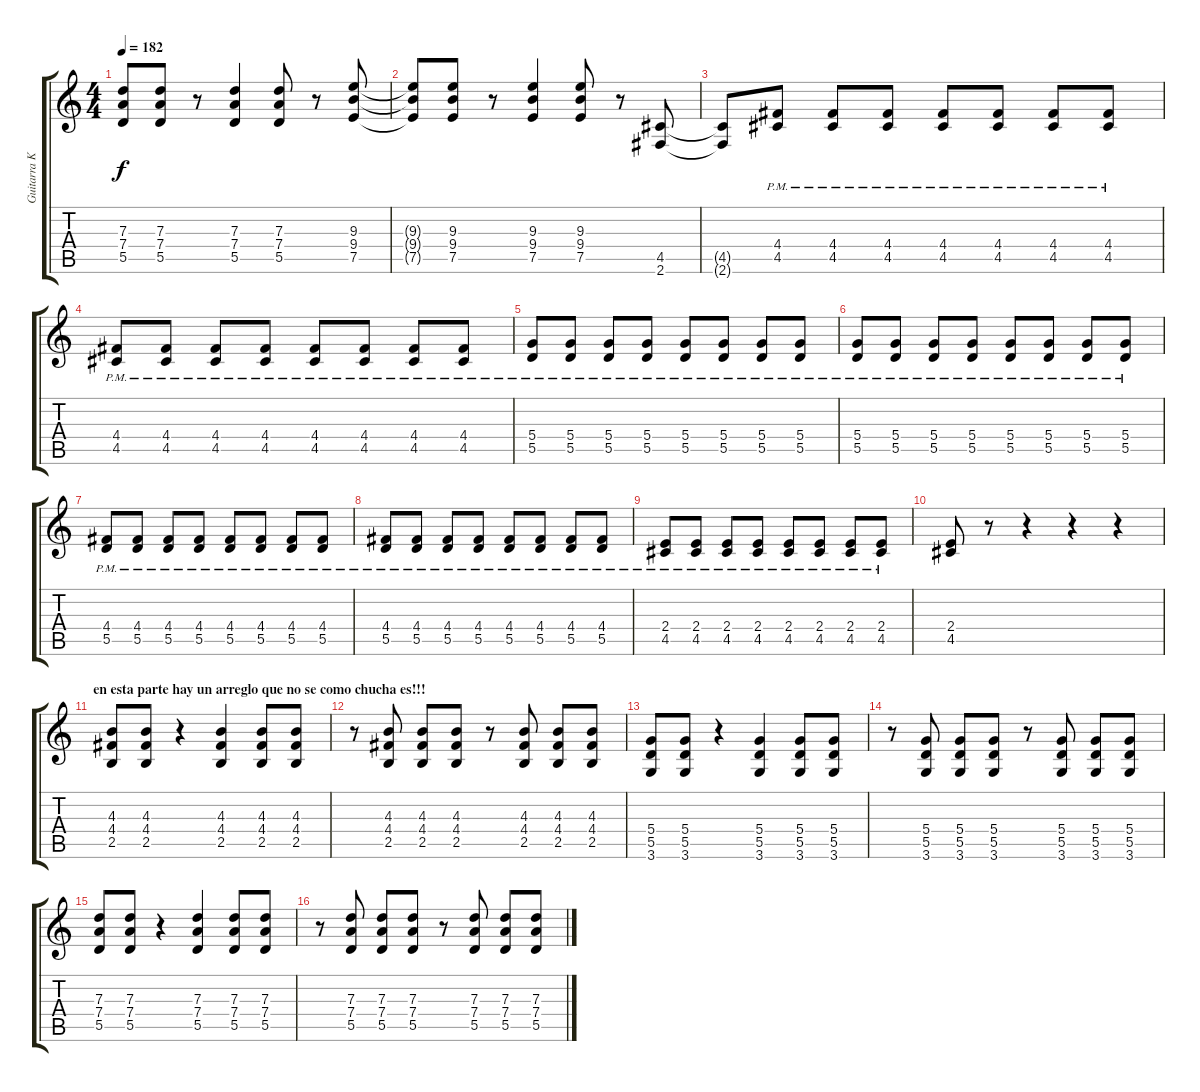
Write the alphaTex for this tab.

\track ("Guitarra Kuliá 1" "Guitarra K") {instrument distortionguitar}
\staff {score tabs}
\tuning (E4 B3 G3 D3 A2 E2) {hide}
\ts (4 4)
\tempo 182
\clef g2
\ks c
(7.3{t} 7.4{t} 5.5{t}).8{dy f} (7.3 7.4 5.5).8 r.8 (7.3 7.4 5.5).4 (7.3 7.4 5.5).8 r.8 (9.3 9.4 7.5).8 |
(9.3{t} 9.4{t} 7.5{t}).8 (9.3 9.4 7.5).8 r.8 (9.3 9.4 7.5).4 (9.3 9.4 7.5).8 r.8 (4.5 2.6).8 |
(4.5{t} 2.6{t}).8 (4.4{pm} 4.5{pm}).8 (4.4{pm} 4.5{pm}).8 (4.4{pm} 4.5{pm}).8 (4.4{pm} 4.5{pm}).8 (4.4{pm} 4.5{pm}).8 (4.4{pm} 4.5{pm}).8 (4.4{pm} 4.5{pm}).8 |
(4.4{pm} 4.5{pm}).8 (4.4{pm} 4.5{pm}).8 (4.4{pm} 4.5{pm}).8 (4.4{pm} 4.5{pm}).8 (4.4{pm} 4.5{pm}).8 (4.4{pm} 4.5{pm}).8 (4.4{pm} 4.5{pm}).8 (4.4{pm} 4.5{pm}).8 |
(5.4{pm} 5.5{pm}).8 (5.4{pm} 5.5{pm}).8 (5.4{pm} 5.5{pm}).8 (5.4{pm} 5.5{pm}).8 (5.4{pm} 5.5{pm}).8 (5.4{pm} 5.5{pm}).8 (5.4{pm} 5.5{pm}).8 (5.4{pm} 5.5{pm}).8 |
(5.4{pm} 5.5{pm}).8 (5.4{pm} 5.5{pm}).8 (5.4{pm} 5.5{pm}).8 (5.4{pm} 5.5{pm}).8 (5.4{pm} 5.5{pm}).8 (5.4{pm} 5.5{pm}).8 (5.4{pm} 5.5{pm}).8 (5.4{pm} 5.5{pm}).8 |
(4.4{pm} 5.5{pm}).8 (4.4{pm} 5.5{pm}).8 (4.4{pm} 5.5{pm}).8 (4.4{pm} 5.5{pm}).8 (4.4{pm} 5.5{pm}).8 (4.4{pm} 5.5{pm}).8 (4.4{pm} 5.5{pm}).8 (4.4{pm} 5.5{pm}).8 |
(4.4{pm} 5.5{pm}).8 (4.4{pm} 5.5{pm}).8 (4.4{pm} 5.5{pm}).8 (4.4{pm} 5.5{pm}).8 (4.4{pm} 5.5{pm}).8 (4.4{pm} 5.5{pm}).8 (4.4{pm} 5.5{pm}).8 (4.4{pm} 5.5{pm}).8 |
(2.4{pm} 4.5{pm}).8 (2.4{pm} 4.5{pm}).8 (2.4{pm} 4.5{pm}).8 (2.4{pm} 4.5{pm}).8 (2.4{pm} 4.5{pm}).8 (2.4{pm} 4.5{pm}).8 (2.4{pm} 4.5{pm}).8 (2.4{pm} 4.5{pm}).8 |
(2.4 4.5).8 r.8 r.4 r.4 r.4 |
\section ("" "en esta parte hay un arreglo que no se como chucha es!!!")
(4.3 4.4 2.5).8 (4.3 4.4 2.5).8 r.4 (4.3 4.4 2.5).4 (4.3 4.4 2.5).8 (4.3 4.4 2.5).8 |
r.8 (4.3 4.4 2.5).8 (4.3 4.4 2.5).8 (4.3 4.4 2.5).8 r.8 (4.3 4.4 2.5).8 (4.3 4.4 2.5).8 (4.3 4.4 2.5).8 |
(5.4 5.5 3.6).8 (5.4 5.5 3.6).8 r.4 (5.4 5.5 3.6).4 (5.4 5.5 3.6).8 (5.4 5.5 3.6).8 |
r.8 (5.4 5.5 3.6).8 (5.4 5.5 3.6).8 (5.4 5.5 3.6).8 r.8 (5.4 5.5 3.6).8 (5.4 5.5 3.6).8 (5.4 5.5 3.6).8 |
(7.3 7.4 5.5).8 (7.3 7.4 5.5).8 r.4 (7.3 7.4 5.5).4 (7.3 7.4 5.5).8 (7.3 7.4 5.5).8 |
r.8 (7.3 7.4 5.5).8 (7.3 7.4 5.5).8 (7.3 7.4 5.5).8 r.8 (7.3 7.4 5.5).8 (7.3 7.4 5.5).8 (7.3 7.4 5.5).8
